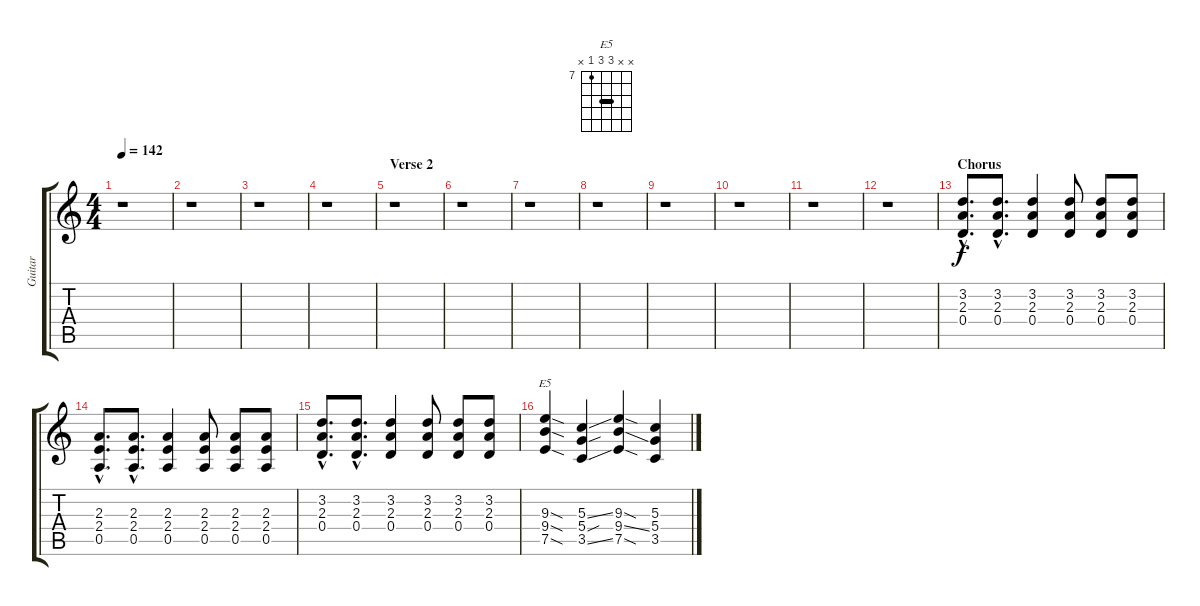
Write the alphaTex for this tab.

\track ("Guitar" "Guitar") {instrument overdrivenguitar}
\staff {score tabs}
\tuning (E4 B3 G3 D3 A2 D2) {hide}
\chord ("E5" x x 9 9 7 x) {firstfret 7 barre 9}
\ts (4 4)
\tempo 142
\clef g2
\ks c
r.1{dy f} |
r.1 |
r.1 |
r.1 |
\section ("" "Verse 2")
r.1 |
r.1 |
r.1 |
r.1 |
r.1 |
r.1 |
r.1 |
r.1 |
\section ("" "Chorus")
(3.2{hac} 2.3{hac} 0.4{hac}).8{d} (3.2{hac} 2.3{hac} 0.4{hac}).8{d} (3.2 2.3 0.4).4 (3.2 2.3 0.4).8 (3.2 2.3 0.4).8 (3.2 2.3 0.4).8 |
(2.3{hac} 2.4{hac} 0.5{hac}).8{d} (2.3{hac} 2.4{hac} 0.5{hac}).8{d} (2.3 2.4 0.5).4 (2.3 2.4 0.5).8 (2.3 2.4 0.5).8 (2.3 2.4 0.5).8 |
(3.2{hac} 2.3{hac} 0.4{hac}).8{d} (3.2{hac} 2.3{hac} 0.4{hac}).8{d} (3.2 2.3 0.4).4 (3.2 2.3 0.4).8 (3.2 2.3 0.4).8 (3.2 2.3 0.4).8 |
(9.3{sod} 9.4{sod} 7.5{sod}).4{ch "E5"} (5.3{ss} 5.4{sou} 3.5{ss}).4 (9.3{sod} 9.4{ss} 7.5{sod}).4 (5.3{ss} 5.4{ss} 3.5{ss}).4
